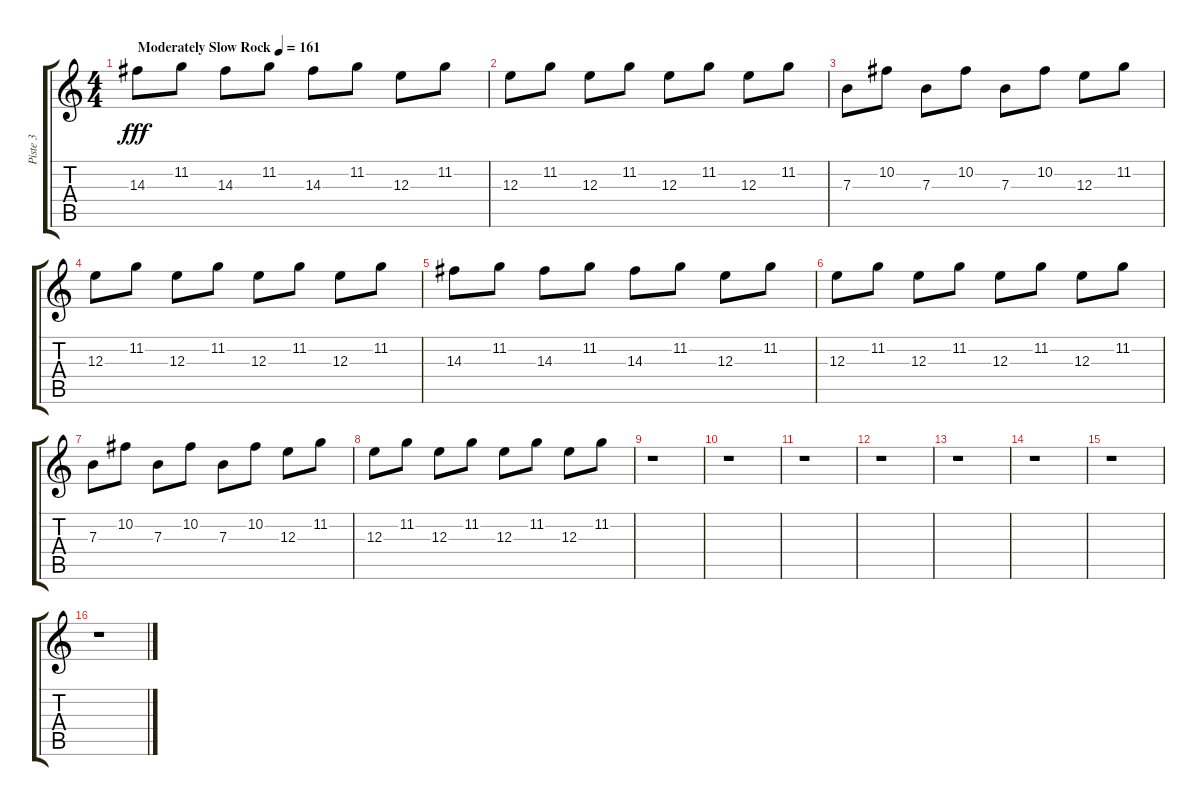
\track ("Piste 3" "Piste 3") {instrument electricguitarclean}
\staff {score tabs}
\tuning (Db4 Ab3 E3 B2 Gb2 B1) {hide}
\ts (4 4)
\tempo (161 "Moderately Slow Rock")
\clef g2
\ks c
14.3.8{dy fff instrument electricguitarclean} 11.2.8 14.3.8 11.2.8 14.3.8 11.2.8 12.3.8 11.2.8 |
12.3.8 11.2.8 12.3.8 11.2.8 12.3.8 11.2.8 12.3.8 11.2.8 |
7.3.8 10.2.8 7.3.8 10.2.8 7.3.8 10.2.8 12.3.8 11.2.8 |
12.3.8 11.2.8 12.3.8 11.2.8 12.3.8 11.2.8 12.3.8 11.2.8 |
14.3.8 11.2.8 14.3.8 11.2.8 14.3.8 11.2.8 12.3.8 11.2.8 |
12.3.8 11.2.8 12.3.8 11.2.8 12.3.8 11.2.8 12.3.8 11.2.8 |
7.3.8 10.2.8 7.3.8 10.2.8 7.3.8 10.2.8 12.3.8 11.2.8 |
12.3.8 11.2.8 12.3.8 11.2.8 12.3.8 11.2.8 12.3.8 11.2.8 |
r.1 |
r.1 |
r.1 |
r.1 |
r.1 |
r.1 |
r.1 |
r.1
